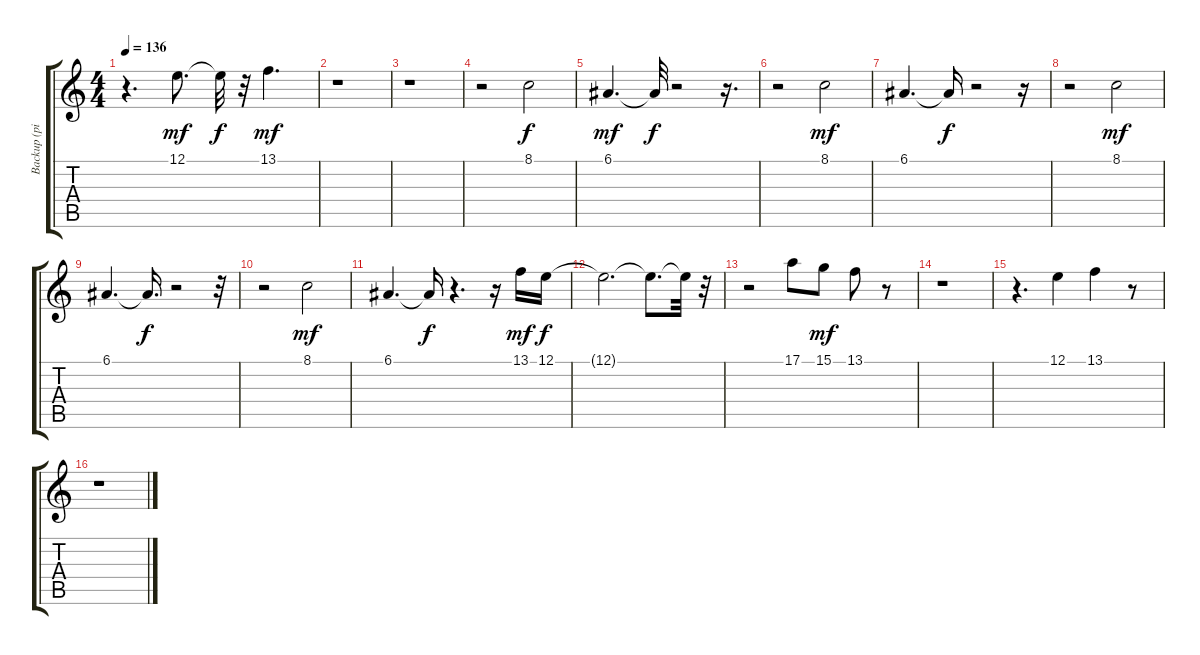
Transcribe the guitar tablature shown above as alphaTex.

\track ("Backup (piccolo)" "Backup (pi") {instrument piccolo}
\staff {score tabs}
\tuning (E4 B3 G3 D3 A2 E2) {hide}
\ts (4 4)
\tempo 136
\clef g2
\ks c
r.4{d dy f} 12.1.8{d dy mf} 12.1{t}.32{dy f} r.32 13.1.4{d dy mf} |
r.1 |
r.1 |
r.2 8.1.2{dy f} |
6.1.4{d dy mf} 6.1{t}.32{dy f} r.2 r.16{d} |
r.2 8.1.2{dy mf} |
6.1.4{d} 6.1{t}.16{dy f} r.2 r.16 |
r.2 8.1.2{dy mf} |
6.1.4{d} 6.1{t}.16{d dy f} r.2 r.32 |
r.2 8.1.2{dy mf} |
6.1.4{d} 6.1{t}.16{dy f} r.4{d} r.16 13.1.16{dy mf} 12.1.16{dy f} |
12.1{t}.2{d} 12.1{t}.8{d} 12.1{t}.32 r.32 |
r.2 17.1.8 15.1.8{dy mf} 13.1.8 r.8 |
r.1 |
r.4{d} 12.1.4 13.1.4 r.8 |
r.1
